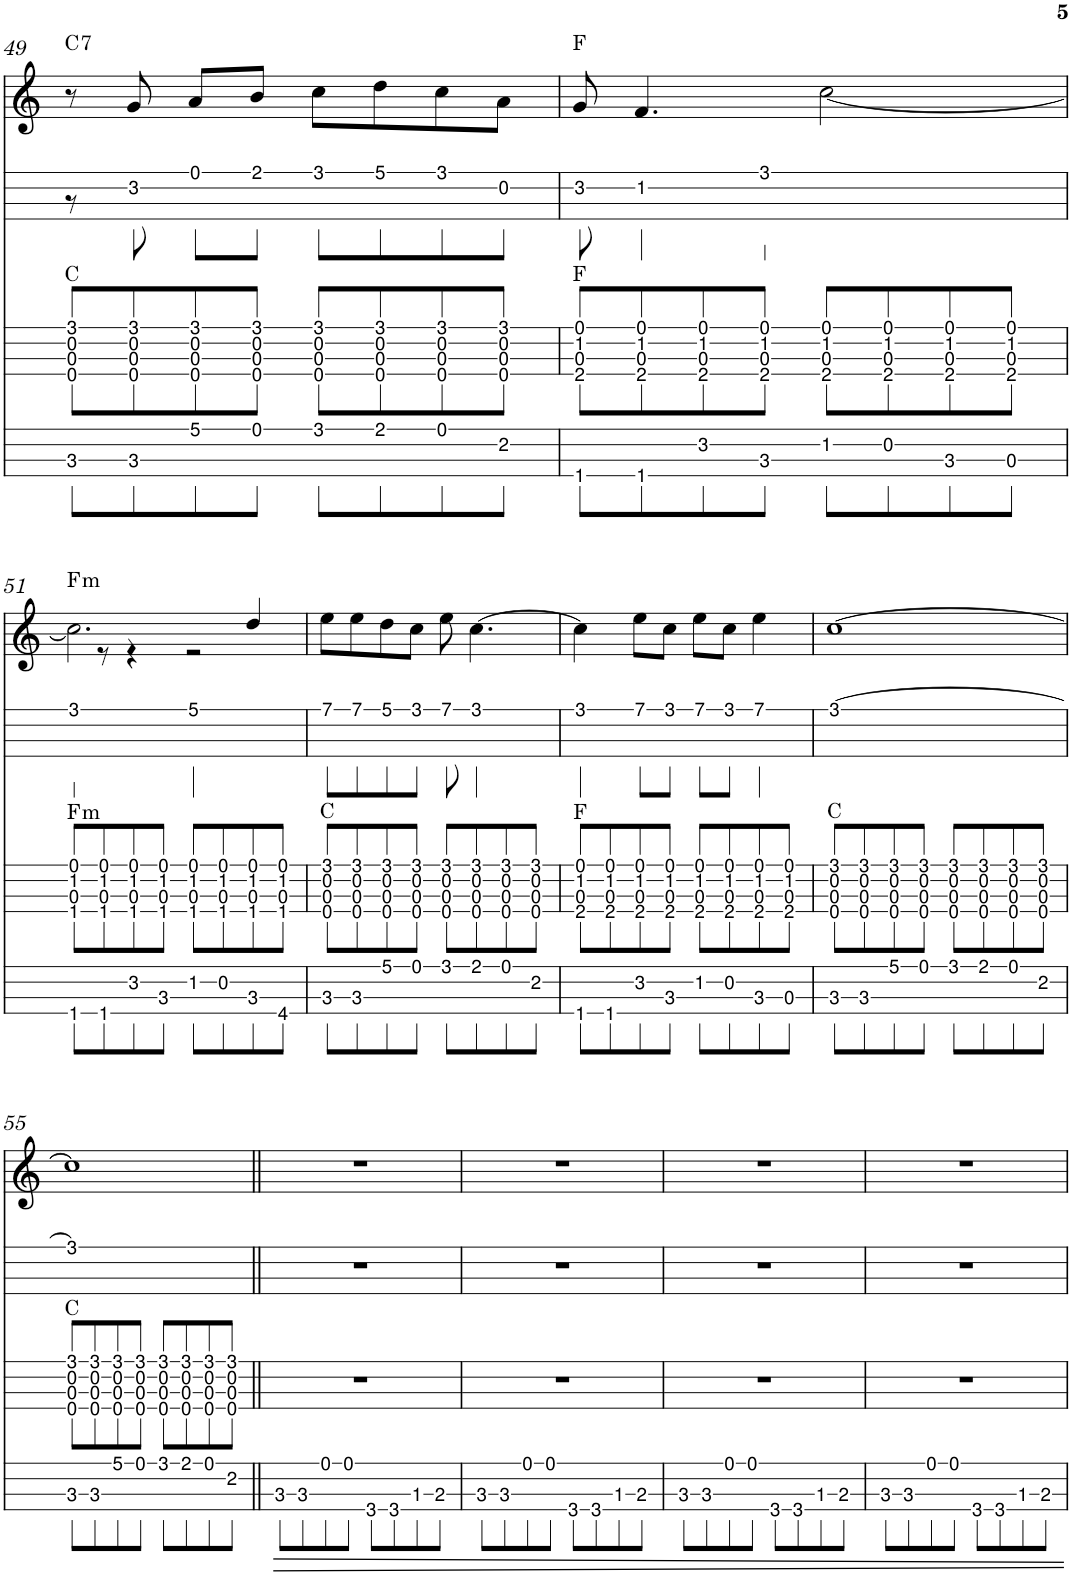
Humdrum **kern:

**kern	**kern	**harte	**kern	**kern	**harte
*part4	*part3	*part3	*part2	*part1	*part1
*staff4	*staff3	*	*staff2	*staff1	*
*I"Bass	*I"Ukulele	*	*I"Ukulele	*I"P1	*
!!LO:PB:g=z
*	*	*	*	*clefG2	*
*k[]	*k[]	*	*k[]	*k[]	*
*M4/4	*M4/4	*	*M4/4	*M4/4	*
=49	=49	=49	=49	=49	=49
*	*^	*	*	*	*
!	!	!	!	!	!	!LO:H:kt=7
8CC\L	8cc/L	8G\ 8c\ 8e\L	C:maj	8r	8r	C:7
8CC\	8cc/	8G\ 8c\ 8e\	.	8g\	8g/	.
8C\	8cc/	8G\ 8c\ 8e\	.	8a\L	8a/L	.
8GG\J	8cc/J	8G\ 8c\ 8e\J	.	8b\J	8bn/J	.
8BB-\L	8cc/L	8G\ 8c\ 8e\L	.	8cc\L	8cc\L	.
8AA\	8cc/	8G\ 8c\ 8e\	.	8dd\	8dd\	.
8GG\	8cc/	8G\ 8c\ 8e\	.	8cc\	8cc\	.
8EE\J	8cc/J	8G\ 8c\ 8e\J	.	8e\J	8a\J	.
=50	=50	=50	=50	=50	=50	=50
8FFF\L	8a/L	8A\ 8c\ 8f\L	F:maj	8g\	8g/	F:maj
8FFF\	8a/	8A\ 8c\ 8f\	.	4f\	4.f/	.
8FF\	8a/	8A\ 8c\ 8f\	.	.	.	.
8CC\J	8a/J	8A\ 8c\ 8f\J	.	2cc\	.	.
8EE-\L	8a/L	8A\ 8c\ 8f\L	.	.	[2cc\	.
8DD\	8a/	8A\ 8c\ 8f\	.	.	.	.
8CC\	8a/	8A\ 8c\ 8f\	.	.	.	.
8AAA\J	8a/J	8A\ 8c\ 8f\J	.	8ryy	.	.
!!LO:LB:g=z
=51	=51	=51	=51	=51	=51	=51
*	*	*	*	*	*^	*
!	!	!	!LO:H:kt=m	!	!	!	!LO:H:kt=m
8FFF\L	8a/L	8G#\ 8c\ 8f\L	F:min	2cc\	2.cc\]	8ryy	F:min
8FFF\	8a/	8G#\ 8c\ 8f\	.	.	.	8r	.
8FF\	8a/	8G#\ 8c\ 8f\	.	.	.	4r	.
8CC\J	8a/J	8G#\ 8c\ 8f\J	.	.	.	.	.
8EE-\L	8a/L	8G#\ 8c\ 8f\L	.	4dd\	.	2r	.
8DD\	8a/	8G#\ 8c\ 8f\	.	.	.	.	.
8CC\	8a/	8G#\ 8c\ 8f\	.	4ryy	4dd/	.	.
8GGG#\J	8a/J	8G#\ 8c\ 8f\J	.	.	.	.	.
*	*	*	*	*	*v	*v	*
=52	=52	=52	=52	=52	=52	=52
8CC\L	8cc/L	8G\ 8c\ 8e\L	C:maj	8ee\L	8ee\L	.
8CC\	8cc/	8G\ 8c\ 8e\	.	8ee\	8ee\	.
8C\	8cc/	8G\ 8c\ 8e\	.	8dd\	8dd\	.
8GG\J	8cc/J	8G\ 8c\ 8e\J	.	8cc\J	8cc\J	.
8BB-\L	8cc/L	8G\ 8c\ 8e\L	.	8ee\	8ee\	.
8AA\	8cc/	8G\ 8c\ 8e\	.	4cc\	[4.cc\	.
8GG\	8cc/	8G\ 8c\ 8e\	.	.	.	.
8EE\J	8cc/J	8G\ 8c\ 8e\J	.	8ryy	.	.
=53	=53	=53	=53	=53	=53	=53
8FFF\L	8a/L	8A\ 8c\ 8f\L	F:maj	4cc\	4cc\]	.
8FFF\	8a/	8A\ 8c\ 8f\	.	.	.	.
8FF\	8a/	8A\ 8c\ 8f\	.	8ee\L	8ee\L	.
8CC\J	8a/J	8A\ 8c\ 8f\J	.	8cc\J	8cc\J	.
8EE-\L	8a/L	8A\ 8c\ 8f\L	.	8ee\L	8ee\L	.
8DD\	8a/	8A\ 8c\ 8f\	.	8cc\J	8cc\J	.
8CC\	8a/	8A\ 8c\ 8f\	.	4ee\	4ee\	.
8AAA\J	8a/J	8A\ 8c\ 8f\J	.	.	.	.
=54	=54	=54	=54	=54	=54	=54
8CC\L	8cc/L	8G\ 8c\ 8e\L	C:maj	[1cc	[1cc	.
8CC\	8cc/	8G\ 8c\ 8e\	.	.	.	.
8C\	8cc/	8G\ 8c\ 8e\	.	.	.	.
8GG\J	8cc/J	8G\ 8c\ 8e\J	.	.	.	.
8BB-\L	8cc/L	8G\ 8c\ 8e\L	.	.	.	.
8AA\	8cc/	8G\ 8c\ 8e\	.	.	.	.
8GG\	8cc/	8G\ 8c\ 8e\	.	.	.	.
8EE\J	8cc/J	8G\ 8c\ 8e\J	.	.	.	.
!!LO:LB:g=z
=55	=55	=55	=55	=55	=55	=55
8CC\L	8cc/L	8G\ 8c\ 8e\L	C:maj	1cc]	1cc]	.
8CC\	8cc/	8G\ 8c\ 8e\	.	.	.	.
8C\	8cc/	8G\ 8c\ 8e\	.	.	.	.
8GG\J	8cc/J	8G\ 8c\ 8e\J	.	.	.	.
8BB-\L	8cc/L	8G\ 8c\ 8e\L	.	.	.	.
8AA\	8cc/	8G\ 8c\ 8e\	.	.	.	.
8GG\	8cc/	8G\ 8c\ 8e\	.	.	.	.
8EE\J	8cc/J	8G\ 8c\ 8e\J	.	.	.	.
*	*v	*v	*	*	*	*
=56||	=56||	=56||	=56||	=56||	=56||
8CC\L	1r	.	1r	1r	.
8CC\	.	.	.	.	.
8GG\	.	.	.	.	.
8GG\J	.	.	.	.	.
8GGG\L	.	.	.	.	.
8GGG\	.	.	.	.	.
8BBB-\	.	.	.	.	.
8BBB\J	.	.	.	.	.
=57	=57	=57	=57	=57	=57
8CC\L	1r	.	1r	1r	.
8CC\	.	.	.	.	.
8GG\	.	.	.	.	.
8GG\J	.	.	.	.	.
8GGG\L	.	.	.	.	.
8GGG\	.	.	.	.	.
8BBB-\	.	.	.	.	.
8BBB\J	.	.	.	.	.
=58	=58	=58	=58	=58	=58
8CC\L	1r	.	1r	1r	.
8CC\	.	.	.	.	.
8GG\	.	.	.	.	.
8GG\J	.	.	.	.	.
8GGG\L	.	.	.	.	.
8GGG\	.	.	.	.	.
8BBB-\	.	.	.	.	.
8BBB\J	.	.	.	.	.
=59	=59	=59	=59	=59	=59
8CC\L	1r	.	1r	1r	.
8CC\	.	.	.	.	.
8GG\	.	.	.	.	.
8GG\J	.	.	.	.	.
8GGG\L	.	.	.	.	.
8GGG\	.	.	.	.	.
8BBB-\	.	.	.	.	.
8BBB\J	.	.	.	.	.
=	=	=	=	=	=
*-	*-	*-	*-	*-	*-
